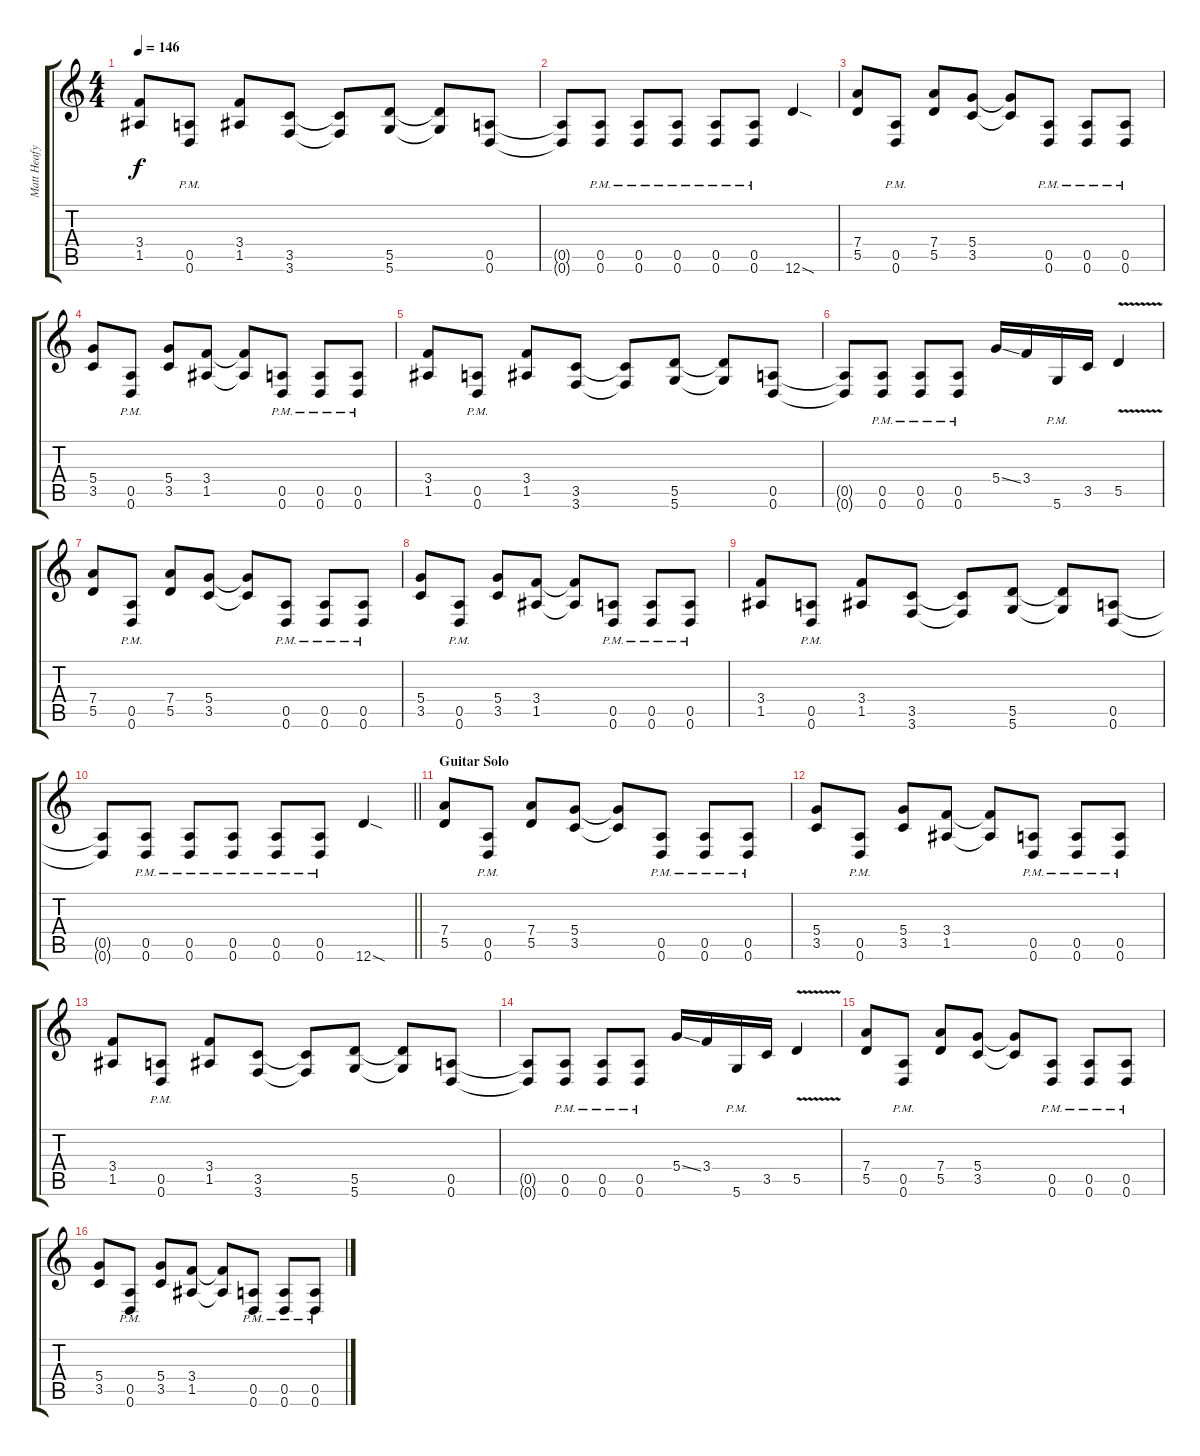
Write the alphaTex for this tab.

\track ("Matt Heafy Rhythm" "Matt Heafy") {instrument distortionguitar}
\staff {score tabs}
\tuning (E4 B3 G3 D3 A2 D2) {hide}
\ts (4 4)
\tempo 146
\clef g2
\ks c
(3.4 1.5).8{dy f} (0.5{pm} 0.6{pm}).8 (3.4 1.5).8 (3.5 3.6).8 (3.5{t} 3.6{t}).8 (5.5 5.6).8 (5.5{t} 5.6{t}).8 (0.5 0.6).8 |
(0.5{t} 0.6{t}).8 (0.5{pm} 0.6{pm}).8 (0.5{pm} 0.6{pm}).8 (0.5{pm} 0.6{pm}).8 (0.5{pm} 0.6{pm}).8 (0.5{pm} 0.6{pm}).8 12.6{sod}.4 |
(7.4 5.5).8 (0.5{pm} 0.6{pm}).8 (7.4 5.5).8 (5.4 3.5).8 (5.4{t} 3.5{t}).8 (0.5{pm} 0.6{pm}).8 (0.5{pm} 0.6{pm}).8 (0.5{pm} 0.6{pm}).8 |
(5.4 3.5).8 (0.5{pm} 0.6{pm}).8 (5.4 3.5).8 (3.4 1.5).8 (3.4{t} 1.5{t}).8 (0.5{pm} 0.6{pm}).8 (0.5{pm} 0.6{pm}).8 (0.5{pm} 0.6{pm}).8 |
(3.4 1.5).8 (0.5{pm} 0.6{pm}).8 (3.4 1.5).8 (3.5 3.6).8 (3.5{t} 3.6{t}).8 (5.5 5.6).8 (5.5{t} 5.6{t}).8 (0.5 0.6).8 |
(0.5{t} 0.6{t}).8 (0.5{pm} 0.6{pm}).8 (0.5{pm} 0.6{pm}).8 (0.5{pm} 0.6{pm}).8 5.4{ss}.16 3.4.16 5.6{pm}.16 3.5.16 5.5{v}.4 |
(7.4 5.5).8 (0.5{pm} 0.6{pm}).8 (7.4 5.5).8 (5.4 3.5).8 (5.4{t} 3.5{t}).8 (0.5{pm} 0.6{pm}).8 (0.5{pm} 0.6{pm}).8 (0.5{pm} 0.6{pm}).8 |
(5.4 3.5).8 (0.5{pm} 0.6{pm}).8 (5.4 3.5).8 (3.4 1.5).8 (3.4{t} 1.5{t}).8 (0.5{pm} 0.6{pm}).8 (0.5{pm} 0.6{pm}).8 (0.5{pm} 0.6{pm}).8 |
(3.4 1.5).8 (0.5{pm} 0.6{pm}).8 (3.4 1.5).8 (3.5 3.6).8 (3.5{t} 3.6{t}).8 (5.5 5.6).8 (5.5{t} 5.6{t}).8 (0.5 0.6).8 |
\barLineRight lightlight
(0.5{t} 0.6{t}).8 (0.5{pm} 0.6{pm}).8 (0.5{pm} 0.6{pm}).8 (0.5{pm} 0.6{pm}).8 (0.5{pm} 0.6{pm}).8 (0.5{pm} 0.6{pm}).8 12.6{sod}.4 |
\section ("" "Guitar Solo")
(7.4 5.5).8 (0.5{pm} 0.6{pm}).8 (7.4 5.5).8 (5.4 3.5).8 (5.4{t} 3.5{t}).8 (0.5{pm} 0.6{pm}).8 (0.5{pm} 0.6{pm}).8 (0.5{pm} 0.6{pm}).8 |
(5.4 3.5).8 (0.5{pm} 0.6{pm}).8 (5.4 3.5).8 (3.4 1.5).8 (3.4{t} 1.5{t}).8 (0.5{pm} 0.6{pm}).8 (0.5{pm} 0.6{pm}).8 (0.5{pm} 0.6{pm}).8 |
(3.4 1.5).8 (0.5{pm} 0.6{pm}).8 (3.4 1.5).8 (3.5 3.6).8 (3.5{t} 3.6{t}).8 (5.5 5.6).8 (5.5{t} 5.6{t}).8 (0.5 0.6).8 |
(0.5{t} 0.6{t}).8 (0.5{pm} 0.6{pm}).8 (0.5{pm} 0.6{pm}).8 (0.5{pm} 0.6{pm}).8 5.4{ss}.16 3.4.16 5.6{pm}.16 3.5.16 5.5{v}.4 |
(7.4 5.5).8 (0.5{pm} 0.6{pm}).8 (7.4 5.5).8 (5.4 3.5).8 (5.4{t} 3.5{t}).8 (0.5{pm} 0.6{pm}).8 (0.5{pm} 0.6{pm}).8 (0.5{pm} 0.6{pm}).8 |
(5.4 3.5).8 (0.5{pm} 0.6{pm}).8 (5.4 3.5).8 (3.4 1.5).8 (3.4{t} 1.5{t}).8 (0.5{pm} 0.6{pm}).8 (0.5{pm} 0.6{pm}).8 (0.5{pm} 0.6{pm}).8
